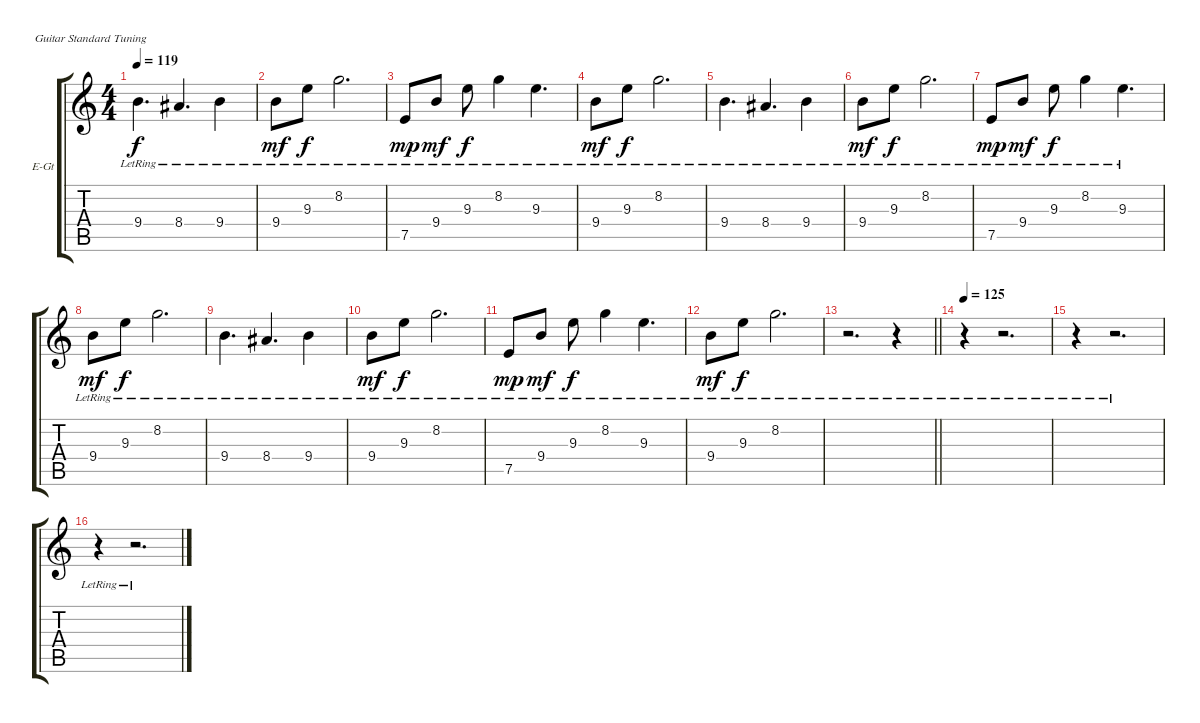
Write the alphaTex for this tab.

\bracketExtendMode groupsimilarinstruments
\firstSystemTrackNameOrientation horizontal
\otherSystemsTrackNameOrientation horizontal
\track ("Clean II" "E-Gt") {instrument electricguitarclean}
\staff {score tabs}
\tuning (E4 B3 G3 D3 A2 E2)
\ts (4 4)
\tempo 119
\clef g2
\ks c
9.4{lr}.4{d dy f} 8.4{lr}.4{d} 9.4{lr}.4 |
9.4{lr}.8{dy mf} 9.3{lr}.8{dy f} 8.2{lr}.2{d} |
7.5{lr}.8{dy mp} 9.4{lr}.8{dy mf} 9.3{lr}.8{dy f} 8.2{lr}.4 9.3{lr}.4{d} |
9.4{lr}.8{dy mf} 9.3{lr}.8{dy f} 8.2{lr}.2{d} |
9.4{lr}.4{d} 8.4{lr}.4{d} 9.4{lr}.4 |
9.4{lr}.8{dy mf} 9.3{lr}.8{dy f} 8.2{lr}.2{d} |
7.5{lr}.8{dy mp} 9.4{lr}.8{dy mf} 9.3{lr}.8{dy f} 8.2{lr}.4 9.3{lr}.4{d} |
9.4{lr}.8{dy mf} 9.3{lr}.8{dy f} 8.2{lr}.2{d} |
9.4{lr}.4{d} 8.4{lr}.4{d} 9.4{lr}.4 |
9.4{lr}.8{dy mf} 9.3{lr}.8{dy f} 8.2{lr}.2{d} |
7.5{lr}.8{dy mp} 9.4{lr}.8{dy mf} 9.3{lr}.8{dy f} 8.2{lr}.4 9.3{lr}.4{d} |
9.4{lr}.8{dy mf} 9.3{lr}.8{dy f} 8.2{lr}.2{d} |
\barLineRight lightlight
r.2{d} r.4 |
\tempo 125
r.4 r.2{d} |
r.4 r.2{d} |
r.4 r.2{d}
